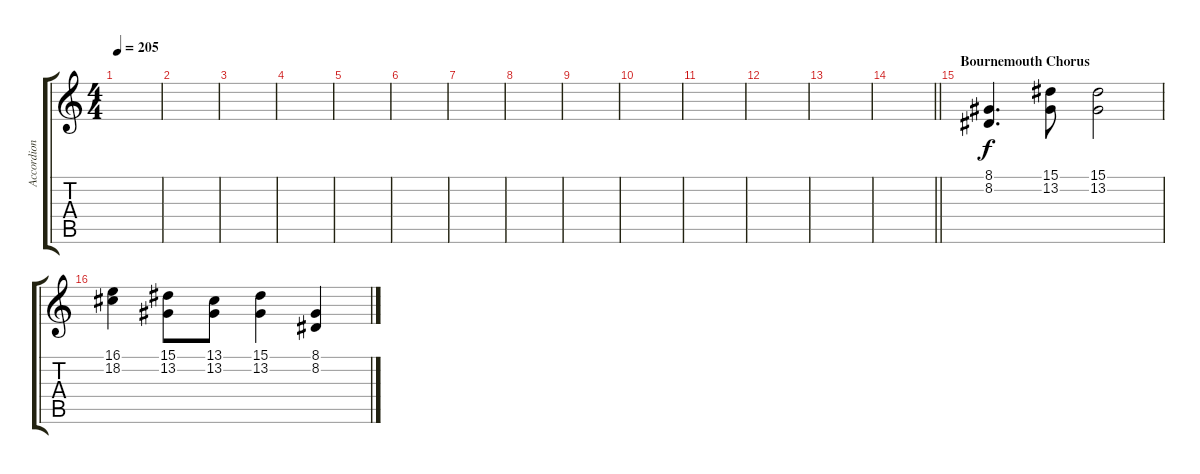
\track ("Accordion" "Accordion") {instrument accordion}
\staff {score tabs}
\tuning (C4 G3 Eb3 Bb2 F2 C2) {hide}
\ts (4 4)
\tempo 205
\clef g2
\ks c
|
|
|
|
|
|
|
|
|
|
|
|
|
\barLineRight lightlight
|
\section ("" "Bournemouth Chorus")
(8.1 8.2).4{d} (15.1 13.2).8 (15.1 13.2).2 |
(16.1 18.2).4 (15.1 13.2).8 (13.1 13.2).8 (15.1 13.2).4 (8.1 8.2).4
